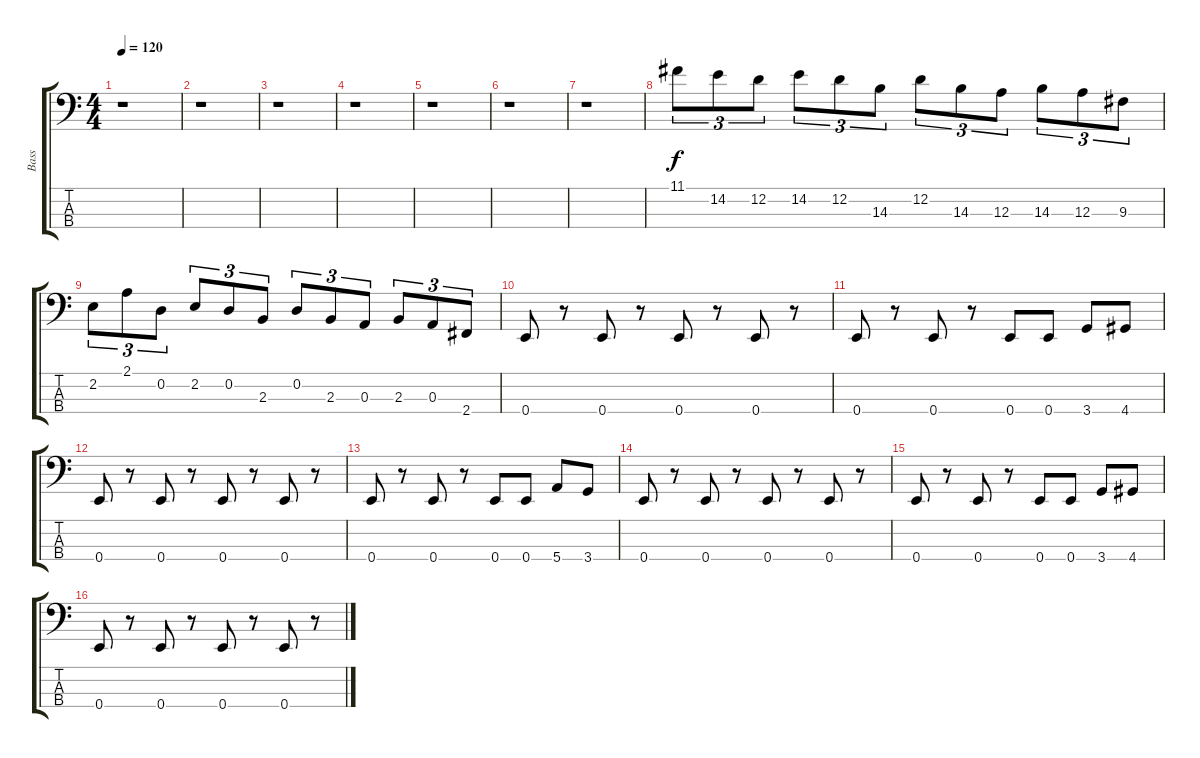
\track ("Bass" "Bass") {instrument electricbassfinger}
\staff {score tabs}
\tuning (G2 D2 A1 E1) {hide}
\ts (4 4)
\tempo 120
\clef f4
\ks c
r.1{dy f} |
r.1 |
r.1 |
r.1 |
r.1 |
r.1 |
r.1 |
11.1.8{tu (3 2)} 14.2.8{tu (3 2)} 12.2.8{tu (3 2)} 14.2.8{tu (3 2)} 12.2.8{tu (3 2)} 14.3.8{tu (3 2)} 12.2.8{tu (3 2)} 14.3.8{tu (3 2)} 12.3.8{tu (3 2)} 14.3.8{tu (3 2)} 12.3.8{tu (3 2)} 9.3.8{tu (3 2)} |
2.2.8{tu (3 2)} 2.1.8{tu (3 2)} 0.2.8{tu (3 2)} 2.2.8{tu (3 2)} 0.2.8{tu (3 2)} 2.3.8{tu (3 2)} 0.2.8{tu (3 2)} 2.3.8{tu (3 2)} 0.3.8{tu (3 2)} 2.3.8{tu (3 2)} 0.3.8{tu (3 2)} 2.4.8{tu (3 2)} |
0.4.8 r.8 0.4.8 r.8 0.4.8 r.8 0.4.8 r.8 |
0.4.8 r.8 0.4.8 r.8 0.4.8 0.4.8 3.4.8 4.4.8 |
0.4.8 r.8 0.4.8 r.8 0.4.8 r.8 0.4.8 r.8 |
0.4.8 r.8 0.4.8 r.8 0.4.8 0.4.8 5.4.8 3.4.8 |
0.4.8 r.8 0.4.8 r.8 0.4.8 r.8 0.4.8 r.8 |
0.4.8 r.8 0.4.8 r.8 0.4.8 0.4.8 3.4.8 4.4.8 |
0.4.8 r.8 0.4.8 r.8 0.4.8 r.8 0.4.8 r.8
